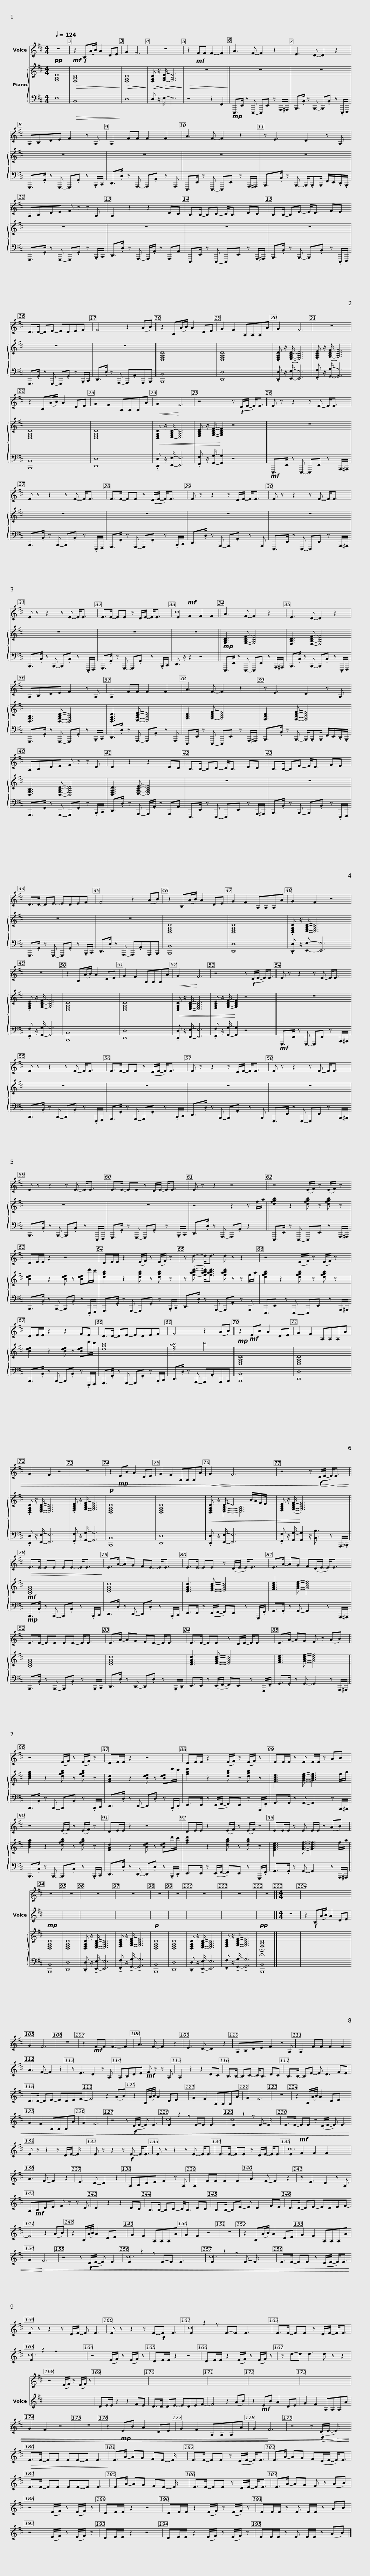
X:1
%%score ( 1 2 ) ( 3 4 ) 5 { ( 6 7 ) | ( 8 9 ) }
L:1/8
Q:1/4=124
M:4/4
I:linebreak $
K:D
V:1 treble
V:2 treble
V:3 treble
V:4 treble
V:5 treble
V:6 treble
V:7 treble
V:8 bass
V:9 bass
V:1
 z8 | z2!f! B,(A/B/) A2 DE | G2 F6 | z8 | z2!mf! FF F2- F2 || %5
 A3 F- F2 z2 |$ E3 D- D2 z2 | A,B,DE F2 z A, | A,2 FF F2 F2 | A3 F- F2 z2 |$ %10
 z E3 D2 z A, | A,B,DE F z z A, | A,2 z2 z2 DC |$ B,>B,- B,C- C<B, DC | B,>B,- B,E- E<D FE | %15
 D>D- DE- EDEF |$ F4 z2 (AB) || z2 B,(A/B/) A2 DE | G2 F2 A,A,A,A | G2 F6 | %20
 z8 |$ z2 B,(A/B/) A2 DE | G2 F2 A,A,A,A |!<(! G2!<)! F6 | z4 z!f! (D/E/- E<)E ||$ %25
 E z z2 z E- E<E | E z z2 z E- E<E | E>E- EE z (D/E/- E<)E |$ E z z2 z D/E/- E<E | E z z2 z E- E<E | %30
 E z z2 z E- E<E |$ E>E- EE z D/E/- E<E | E2!mf! F2 F2 F2 || A3 F- F2 z2 | E3 D- D2 z2 |$ %35
 A,B,DE F2 z A, | A,2 FF F2 F2 | A3 F- F2 z2 |$ z E3 D2 z A, | A,B,DE F z z D | %40
 D2 z2 z2 DC |$ B,>B,- B,C- C<B, DC | B,>B,- B,E- E<D FE | D>D- DE- EDEF |$ F4 z2 (AB) || %45
 z2 B,(A/B/) A2 DE | G2 F2 A,A,A,A | G2 F2 z4 x/ | z8 |$ z2 B,(A/B/) A2 DE | %50
 G2 F2 A,A,A,A |!<(! G2!<)! F6 | z4 z!f! (D/E/- E<)E ||$ E z z2 z E- E<E | E z z2 z E- E<E | %55
 E>E- EE z (D/E/- E<)E |$ E z z2 z D/E/- E<E | E z z2 z E- E<E | E z z2 z E- E<E |$ E>E- EE z D/E/- E<E | %60
 E z z2 z4 || z4 (E/F/) z (E/F/) z |$ DE/E/ z2 z4 | DE/E/ z2 (E/F/) z (E/F/) z | z d- d<d d z z2 |$ %65
 z4 (E/F/) z (E/F/) z x/ | DE/E/ z2 z2 FE | D>D- DE- EDEF |$ F4 z2 (AB) || z2!mf! EB A2 DE | %70
 G2 F2 A,A,A,A | G2 F2 z4 | z8 |$ z2!mp! EB A2 DE | G2 F2 A,A,A,A | %75
!<(! G2!<)! F6 x3/2 | z4 z!f!!>)!!>(! (D/E/- E<)!>)!!>(!E ||$!>(! E>E- EE EE- E<E!>)! | E>A- AG FE- E<E | E>E- EE z (D/E/- E<)E |$ %80
 E>A- AG F(D/E/- E<)E | E>E- EE EE- E<E | E>A- AG FE- E<E |$ E>E- EE z D/E/- E<E | E>A- AG F z (AB) || %85
 z4 (E/F/) z (E/F/) z |$ DE/E/ z2 z4 | DE/E/ z2 (E/F/) z (E/F/) z | EE/E/ z E E/E/ z AB |$ z4 (E/F/) z (E/F/) z | %90
 DE/E/ z2 z4 | DE/E/ z2 (E/F/) z (E/F/) z |$ EE/E/ z E E/E/ z (AB) || z8 | z8 | %95
 z8 | z8 | z8 | z8 | z8 |$ %100
 z8 | z8 |]$[M:4/4] x8 | x8 | x8 | %105
 x8 | x8 | x8 | x8 | x8 |$ %110
 x8 |$ x8 | x8 | x8 | x8 | %115
 x8 |$ x10 |$ x8 | x8 | x8 | %120
 x8 | x8 | x8 | x8 |$ x8 |$ %125
 x8 | x10 | x10 | x8 | x10 |$ %130
 x8 |$ x8 | x8 | x8 | x12 | %135
 x8 |$ x8 |$ x8 | x8 | x8 | %140
 x8 | x8 | x8 |$ x8 | x10 | %145
 x8 | x8 | x8 |$ x8 |$ x8 | %150
 x8 | x8 | x8 | x8 | x10 | %155
 x12 |$ x12 |$ x8 | x10 | x10 | %160
 x12 |$ x8 |$ x12 | x8 | x8 | %165
 x8 | x10 | x8 |$ x8 | x8 | %170
 x8 | x8 | x8 | x8 | x8 |$ %175
 x8 |$ x8 | x8 | x8 | x10 | %180
 x8 |$ x8 |$ x8 | x10 | x8 | %185
 x8 |$ x8 |$ x8 | x8 | x8 | %190
 x8 | x8 |$ x8 |$ x8 | x8 |] %195
V:2
 x8 | x8 | x8 | x8 | x8 || %5
 x8 |$ x8 | x8 | x8 | x8 |$ %10
 x8 | x8 | x8 |$ x8 | x8 | %15
 x8 |$ x8 || x8 | x8 | x8 | %20
 x8 |$ x8 | x8 | x8 | x8 ||$ %25
 x8 | x8 | x8 |$ x8 | x8 | %30
 x8 |$ x8 | c8 || x8 | x8 |$ %35
 x8 | x8 | x8 |$ x8 | x8 | %40
 x8 |$ x8 | x8 | x8 |$ x8 || %45
 x8 | x8 | x17/2 | x8 |$ x8 | %50
 x8 | x8 | x8 ||$ x8 | x8 | %55
 x8 |$ x8 | x8 | x8 |$ x8 | %60
 x8 || x8 |$ x8 | x8 | x8 |$ %65
 x17/2 | x8 | x8 |$ x8 || x8 | %70
 x8 | x8 | x8 |$ x8 | x8 | %75
 x19/2 | x8 ||$ x8 | x8 | x8 |$ %80
 x8 | x8 | x8 |$ x8 | x8 || %85
 x8 |$ x8 | x8 | x8 |$ x8 | %90
 x8 | x8 |$ x8 || x8 | x8 | %95
 x8 | x8 | x8 | x8 | x8 |$ %100
 x8 | x8 |]$[M:4/4] x8 | x8 | x8 | %105
 x8 | x8 | x8 | x8 | x8 |$ %110
 x8 |$ x8 | x8 | x8 | x8 | %115
 x8 |$ x10 |$ x8 | x8 | x8 | %120
 x8 | x8 | x8 | x8 |$ x8 |$ %125
 x8 | x10 | x10 | x8 | x10 |$ %130
 x8 |$ x8 | x8 | x8 | x12 | %135
 x8 |$ x8 |$ x8 | x8 | x8 | %140
 x8 | x8 | x8 |$ x8 | x10 | %145
 x8 | x8 | x8 |$ x8 |$ x8 | %150
 x8 | x8 | x8 | x8 | x10 | %155
 x12 |$ x12 |$ x8 | x10 | x10 | %160
 x12 |$ x8 |$ x12 | x8 | x8 | %165
 x8 | x10 | x8 |$ x8 | x8 | %170
 x8 | x8 | x8 | x8 | x8 |$ %175
 x8 |$ x8 | x8 | x8 | x10 | %180
 x8 |$ x8 |$ x8 | x10 | x8 | %185
 x8 |$ x8 |$ x8 | x8 | x8 | %190
 x8 | x8 |$ x8 |$ x8 | x8 |] %195
V:3
 x8 | x8 | x8 | x8 | x8 || %5
 x8 |$ x8 | x8 | x8 | x8 |$ %10
 x8 | x8 | x8 |$ x8 | x8 | %15
 x8 |$ x8 || x8 | x8 | x8 | %20
 x8 |$ x8 | x8 | x8 | x8 ||$ %25
 x8 | x8 | x8 |$ x8 | x8 | %30
 x8 |$ x8 | x8 || x8 | x8 |$ %35
 x8 | x8 | x8 |$ x8 | x8 | %40
 x8 |$ x8 | x8 | x8 |$ x8 || %45
 x8 | x8 | x17/2 | x8 |$ x8 | %50
 x8 | x8 | x8 ||$ x8 | x8 | %55
 x8 |$ x8 | x8 | x8 |$ x8 | %60
 x8 || x8 |$ x8 | x8 | x8 |$ %65
 x17/2 | x8 | x8 |$ x8 || x8 | %70
 x8 | x8 | x8 |$ x8 | x8 | %75
 x19/2 | x8 ||$ x8 | x8 | x8 |$ %80
 x8 | x8 | x8 |$ x8 | x8 || %85
 x8 |$ x8 | x8 | x8 |$ x8 | %90
 x8 | x8 |$ x8 || x8 | x8 | %95
 x8 | x8 | x8 | x8 | x8 |$ %100
 x8 | x8 |]$[M:4/4] z8 | z2!f! B,(A/B/) A2 DE | G2 F6 | %105
 z8 | z2!mf! FF F2- F2 | A3 F- F2 z2 | E3 D- D2 z2 | A,B,DE F2 z A, |$ %110
 A,2 FF F2 F2 |$ A3 F- F2 z2 | z E3 D2 z A, | A,B,DE!mf! F z z A, | A,2 z2 z2 DC | %115
 B,>B,- B,C- C<B, DC |$ B,>B,- B,E- E D3 FE |$ D>D- DE- EDEF- | F4 z2 (AB) | z2 B,/(A/4B/4) A2 DE x | %120
 G2 F2 A,A,A,A | G2 F6 | z8 | z2 B,/(A/4B/4) A2 DE x |$ G2 F2 A,A,A,A |$ %125
 G2!<)!!<(! F6 | z4 z!f! (D/E/- E) E3 | E2 z2 z E-E E3 | E2 z2 z E- E/ x3/2 | E>E- EE z (D/E/- E) E3 |$ %130
 E z z2 z D/E/- E/ x3/2 |$ E z z2 z!f! E- E<E | E z z2 z E- E<E | E>E- EE z D/E/- E<E | E2!mf! F2 F2 F2 x4 | %135
 A3 F- F2 z2 |$ E3 D- D2 z2 |$ A,B,DE F2 z A, | A,2 FF F2 F2 | A3 F- F2 z2 | %140
 z E3 D2 z A, | A,!mf!B,DE F z z D | D2 z2 z2 DC |$ B,>B,- B,C- C<B, DC | B,>B,- B,E- E D3 FE | %145
 D>D- DE- EDEF- | F4 z2 (AB) | z2 B,/(A/4B/4) A2 DE x |$ G2 F2 A,A,A,A |$ G2 F2 z4 | %150
 z8 | z2 B,(A/B/) A2 DE | G2 F2 A,A,A,A | G2!<)!!<(! F6 | z4 z!f! (D/E/- E) E3 | %155
 E2 z2 z E-E E3 x2 |$ E2 z2 z E- E/ x11/2 |$ E>E- EE z (D/E/- E<)E | E z z2 z D/E/- E E3 | E z z2 z E-!f!E E3 | %160
 E2 z2 z E-E E3 x2 |$ E>E- EE z D/E/- E<E |$ E2 z2 z4 x4 | z4 (E/F/) z (E/F/) z | DE/E/ z2 z4 | %165
 DE/E/ z2 (E/F/) z (E/F/) z | z d-d d3 d z z2 | z4 (E/F/) z (E/F/) z |$ x8 | x8 | %170
 x8 | x8 | x8 | x8 | x8 |$ %175
 x8 |$ x8 | x8 | x8 | x10 | %180
 x8 |$ x8 |$ x8 | x10 | x8 | %185
 x8 |$ x8 |$ x8 | x8 | x8 | %190
 x8 | x8 |$ x8 |$ x8 | x8 |] %195
V:4
 x8 | x8 | x8 | x8 | x8 || %5
 x8 |$ x8 | x8 | x8 | x8 |$ %10
 x8 | x8 | x8 |$ x8 | x8 | %15
 x8 |$ x8 || x8 | x8 | x8 | %20
 x8 |$ x8 | x8 | x8 | x8 ||$ %25
 x8 | x8 | x8 |$ x8 | x8 | %30
 x8 |$ x8 | x8 || x8 | x8 |$ %35
 x8 | x8 | x8 |$ x8 | x8 | %40
 x8 |$ x8 | x8 | x8 |$ x8 || %45
 x8 | x8 | x17/2 | x8 |$ x8 | %50
 x8 | x8 | x8 ||$ x8 | x8 | %55
 x8 |$ x8 | x8 | x8 |$ x8 | %60
 x8 || x8 |$ x8 | x8 | x8 |$ %65
 x17/2 | x8 | x8 |$ x8 || x8 | %70
 x8 | x8 | x8 |$ x8 | x8 | %75
 x19/2 | x8 ||$ x8 | x8 | x8 |$ %80
 x8 | x8 | x8 |$ x8 | x8 || %85
 x8 |$ x8 | x8 | x8 |$ x8 | %90
 x8 | x8 |$ x8 || x8 | x8 | %95
 x8 | x8 | x8 | x8 | x8 |$ %100
 x8 | x8 |]$[M:4/4] x8 | x8 | x8 | %105
 x8 | x8 | x8 | x8 | x8 |$ %110
 x8 |$ x8 | x8 | x8 | x8 | %115
 x8 |$ x10 |$ x8 | x8 | x8 | %120
 x8 | x8 | x8 | x8 |$ x8 |$ %125
 x8 | x10 | c8 x2 | c8 | x10 |$ %130
 x8 |$ x8 | x8 | x8 | c12 | %135
 x8 |$ x8 |$ x8 | x8 | x8 | %140
 x8 | x8 | x8 |$ x8 | x10 | %145
 x8 | x8 | x8 |$ x8 |$ x8 | %150
 x8 | x8 | x8 | x8 | x10 | %155
 c12 |$ c12 |$ x8 | x10 | x10 | %160
 c12 |$ x8 |$ c12 | x8 | x8 | %165
 x8 | x10 | x8 |$ x8 | x8 | %170
 x8 | x8 | x8 | x8 | x8 |$ %175
 x8 |$ x8 | x8 | x8 | x10 | %180
 x8 |$ x8 |$ x8 | x10 | x8 | %185
 x8 |$ x8 |$ x8 | x8 | x8 | %190
 x8 | x8 |$ x8 |$ x8 | x8 |] %195
V:5
 x8 | x8 | x8 | x8 | x8 || %5
 x8 |$ x8 | x8 | x8 | x8 |$ %10
 x8 | x8 | x8 |$ x8 | x8 | %15
 x8 |$ x8 || x8 | x8 | x8 | %20
 x8 |$ x8 | x8 | x8 | x8 ||$ %25
 x8 | x8 | x8 |$ x8 | x8 | %30
 x8 |$ x8 | x8 || x8 | x8 |$ %35
 x8 | x8 | x8 |$ x8 | x8 | %40
 x8 |$ x8 | x8 | x8 |$ x8 || %45
 x8 | x8 | x17/2 | x8 |$ x8 | %50
 x8 | x8 | x8 ||$ x8 | x8 | %55
 x8 |$ x8 | x8 | x8 |$ x8 | %60
 x8 || x8 |$ x8 | x8 | x8 |$ %65
 x17/2 | x8 | x8 |$ x8 || x8 | %70
 x8 | x8 | x8 |$ x8 | x8 | %75
 x19/2 | x8 ||$ x8 | x8 | x8 |$ %80
 x8 | x8 | x8 |$ x8 | x8 || %85
 x8 |$ x8 | x8 | x8 |$ x8 | %90
 x8 | x8 |$ x8 || x8 | x8 | %95
 x8 | x8 | x8 | x8 | x8 |$ %100
 x8 | x8 |]$[M:4/4] x8 | x8 | x8 | %105
 x8 | x8 | x8 | x8 | x8 |$ %110
 x8 |$ x8 | x8 | x8 | x8 | %115
 x8 |$ x10 |$ x8 | x8 | x8 | %120
 x8 | x8 | x8 | x8 |$ x8 |$ %125
 x8 | x10 | x10 | x8 | x10 |$ %130
 x8 |$ x8 | x8 | x8 | x12 | %135
 x8 |$ x8 |$ x8 | x8 | x8 | %140
 x8 | x8 | x8 |$ x8 | x10 | %145
 x8 | x8 | x8 |$ x8 |$ x8 | %150
 x8 | x8 | x8 | x8 | x10 | %155
 x12 |$ x12 |$ x8 | x10 | x10 | %160
 x12 |$ x8 |$ x12 | x8 | x8 | %165
 x8 | x10 | x8 |$ DE/E/ z2 z2 FE | D>D- DE- EDEF- | %170
 F4 z2 (AB) | z2!mf! EB A2 DE | G2 F2 A,A,A,A | G2 F2 z4 | z8 |$ %175
 z2!mp! EB A2 DE |$ G2 F2 A,A,A,A | G2!<)!!<(! F6 | z4 z!f!!>)!!>(! (D/E/-!>)!!>(! E/) x3/2 |!>(! E>E- EE EE-E E3!>)! | %180
 E>A- AG FE- E/ x3/2 |$ E>E- EE z (D/E/- E<)E |$ E>A- AG F(D/E/- E<)E | E>E- EE EE-E E3 | E>A- AG FE- E/ x3/2 | %185
 E>E- EE z D/E/- E<E |$ E>A- AG F z (AB) |$ z4 (E/F/) z (E/F/) z | DE/E/ z2 z4 | DE/E/ z2 (E/F/) z (E/F/) z | %190
 EE/E/ z E E/E/ z AB | z4 (E/F/) z (E/F/) z |$ DE/E/ z2 z4 |$ DE/E/ z2 (E/F/) z (E/F/) z | EE/E/ z E E/E/ z (AB) |] %195
V:6
!pp! E8 |!mf!!>(! [B,D]8!>)! |!>(!!>(! D8!>)!!>)! |!>(!!>(! [F,A,D] z/!>)!!>(!!>)!!>(! [G,-B,E-]/ [G,B,E]6!>)!!>)! |!>(! z8!>)! || %5
 z8 |$ z8 | z8 | z8 | z8 |$ %10
 z8 | z8 | z8 |$ z8 | z8 | %15
 z8 |$ z8 || D8 | D8 | .[D,F,A,D] z/ ([E,-G,-B,-D]/ [E,G,B,D]6) | %20
 .[F,A,CE] z/ ([G,-B,D-F]/ [G,B,DF]6) |$ D8 | D8 |!<(! [D,F,A,D] z/ [E,-G,B,D-]/ [E,G,B,D]6 | [F,A,CE] z/ [G,B,DF]/-!<)! [G,B,DF]2 z4 ||$ %25
 z8 | z8 | z8 |$ z8 | z8 | %30
 z8 |$ z8 | z8 ||!mp! [G,B,D]3 [G,-B,-DF-] [G,B,DF]4 | [F,B,D]3 [F,-B,-DF-] [F,B,DF]4 |$ %35
 [D,G,B,]3 [D,G,B,D]- [D,G,B,D]4 | [D,F,A,D]3 [E,A,CE]- [E,A,CE]4 | [G,B,D]3 [G,-B,DF-] [G,B,DF]4 |$ [F,B,D]3 [F,B,DF]- [F,B,DF]4 | [D,G,B,]3 [D,G,B,D]- [D,G,B,D]4 | %40
 [D,F,A,D]3 [E,A,CE]- [E,A,CE]4 |$ z8 | z8 | z8 |$ z8 || %45
 D8 | D8 | .[D,F,A,D] z/ [E,G,B,D]/- [E,G,B,D]6 x/ | .[F,A,CE] z/ [G,-B,D-F-]/ [G,B,DF]6 |$ D8 | %50
 D8 |!<(! [D,F,A,D] z/ [E,G,B,D]/- [E,G,B,D]6 | [F,A,CE] z/ [G,B,DF]/-!<)! [G,B,DF]2 z4 ||$ z8 | z8 | %55
 z8 |$ z8 | z8 | z8 |$ z8 | %60
 z4 z2 z f/a/ || [dfgb]2 z2 [dfgb] z [dfgb] z |$ [Bde]2 z2 [Bde] z [Bde]d'/c'/ | [dgb]2 z2 [dgb] z [dgb] z | z ([f-ab-d'-] [fabd']<)[fabd'] [fabd'] z z f/a/ |$ %65
 [dfgb]2 z2 [dfgb] z [dfgb] z x/ | [Bde]2 z2 [Bde] z [Bde]d'/c'/ | [gb]8 |$ [dfab]4 c'4 ||!mp! D8 | %70
 D8 | .[D,F,A,D] z/ [E,G,B,D]/- [E,G,B,D]6 | .[F,A,CE] z/ [G,-B,-DF-]/ [G,B,DF]6 |$!p! D8 | D8 | %75
!<(! .[D,F,A,D] z/ D/- D4 B/A/F/E/ x3/2 | [F,A,CE] z/ ([G,-B,-D-F]/!<)! [G,B,DF]6) ||$!mf! [B,DFA]8 | d8 | [DFAd]3 [EGBd]- [EGBd]4 |$ %80
 [FAce]3 [GBdf]- [GBdf]4 | [B,DFA]8 | d8 |$ [DFAd]3 [EGBd]- [EGBd]4 | [FAce]3 [GBdf]- [GBdf]4 || %85
 [Bdfa]2 z2 [dfgb] z [dfgb] z |$ [FAd]2 z2 [Bde] z [Bde]d'/c'/ | [fad']2 z2 [dgb] z [dgb] z | [FAce]3 [GBdf]- [GBdf]3 f/a/ |$ [Bdfa]2 z2 [dfgb] z [dfgb] z | %90
 [FAd]2 z2 [Bde] z [Bde]d'/c'/ | [fad']2 z2 [dgb] z [dgb] z |$ [FAce]3 [GBdf]- [GBdf]3 f/a/ ||!mp! D8 | D8 | %95
 [D,F,A,D] z/ [E,G,B,D]/- [E,G,B,D]6 | [F,A,CE] z/ [G,-B,-DF-]/ [G,B,DF]6 |!p! D8 | D8 | [D,F,A,D] z/ [E,G,B,D]/- [E,G,B,D]6 |$ %100
 [F,A,CE] z/ [G,B,DF]/- [G,B,DF]6 |!pp! [B,D]8 |]$ x8 | x8 | x8 | %105
 x8 | x8 | x8 | x8 | x8 |$ %110
 x8 |$ x8 | x8 | x8 | x8 | %115
 x8 |$ x10 |$ x8 | x8 | x8 | %120
 x8 | x8 | x8 | x8 |$ x8 |$ %125
 x8 | x10 | x10 | x8 | x10 |$ %130
 x8 |$ x8 | x8 | x8 | x12 | %135
 x8 |$ x8 |$ x8 | x8 | x8 | %140
 x8 | x8 | x8 |$ x8 | x10 | %145
 x8 | x8 | x8 |$ x8 |$ x8 | %150
 x8 | x8 | x8 | x8 | x10 | %155
 x12 |$ x12 |$ x8 | x10 | x10 | %160
 x12 |$ x8 |$ x12 | x8 | x8 | %165
 x8 | x10 | x8 |$ x8 | x8 | %170
 x8 | x8 | x8 | x8 | x8 |$ %175
 x8 |$ x8 | x8 | x8 | x10 | %180
 x8 |$ x8 |$ x8 | x10 | x8 | %185
 x8 |$ x8 |$ x8 | x8 | x8 | %190
 x8 | x8 |$ x8 |$ x8 | x8 |] %195
V:7
 [G,B,]8 | F,8 | [F,A,]8 | x8 | x8 || %5
 x8 |$ x8 | x8 | x8 | x8 |$ %10
 x8 | x8 | x8 |$ x8 | x8 | %15
 x8 |$ x8 || [D,F,A,]8 | [D,F,A,]8 | x8 | %20
 x8 |$ [D,F,A,]8 | [D,F,A,]8 | x8 | x8 ||$ %25
 x8 | x8 | x8 |$ x8 | x8 | %30
 x8 |$ x8 | x8 || x8 | x8 |$ %35
 x8 | x8 | x8 |$ x8 | x8 | %40
 x8 |$ x8 | x8 | x8 |$ x8 || %45
 [D,F,A,]8 | [D,F,A,]8 | x17/2 | x8 |$ [D,F,A,]8 | %50
 [D,F,A,]8 | x8 | x8 ||$ x8 | x8 | %55
 x8 |$ x8 | x8 | x8 |$ x8 | %60
 x8 || x8 |$ x8 | x8 | x8 |$ %65
 x17/2 | x8 | d8 |$ x8 || [D,F,A,]8 | %70
 [D,F,A,]8 | x8 | x8 |$ [D,F,A,]8 | [D,F,A,]8 | %75
 x3/2 [E,G,B,]2- [E,G,B,]6 | x8 ||$ x8 | [DFA]8 | x8 |$ %80
 x8 | x8 | [DFA]8 |$ x8 | x8 || %85
 x8 |$ x8 | x8 | x8 |$ x8 | %90
 x8 | x8 |$ x8 || [D,F,A,]8 | [D,F,A,]8 | %95
 x8 | x8 | [D,F,A,]8 | [D,F,A,]8 | x8 |$ %100
 x8 | !fermata!F,8 |]$ x8 | x8 | x8 | %105
 x8 | x8 | x8 | x8 | x8 |$ %110
 x8 |$ x8 | x8 | x8 | x8 | %115
 x8 |$ x10 |$ x8 | x8 | x8 | %120
 x8 | x8 | x8 | x8 |$ x8 |$ %125
 x8 | x10 | x10 | x8 | x10 |$ %130
 x8 |$ x8 | x8 | x8 | x12 | %135
 x8 |$ x8 |$ x8 | x8 | x8 | %140
 x8 | x8 | x8 |$ x8 | x10 | %145
 x8 | x8 | x8 |$ x8 |$ x8 | %150
 x8 | x8 | x8 | x8 | x10 | %155
 x12 |$ x12 |$ x8 | x10 | x10 | %160
 x12 |$ x8 |$ x12 | x8 | x8 | %165
 x8 | x10 | x8 |$ x8 | x8 | %170
 x8 | x8 | x8 | x8 | x8 |$ %175
 x8 |$ x8 | x8 | x8 | x10 | %180
 x8 |$ x8 |$ x8 | x10 | x8 | %185
 x8 |$ x8 |$ x8 | x8 | x8 | %190
 x8 | x8 |$ x8 |$ x8 | x8 |] %195
V:8
 E,8 |!>(! B,,8!>)! | D,8 | D, z/ E,/- E,6 | z4 z2 F,,2 || %5
!mp! E,,,>E,, z E,,,- E,,,E,, z A,,,/^A,,,/ |$ B,,,>.B,, z B,,,- B,,,.B,, z .E,,,/F,,,/ | G,,,>.G,, z G,,,- G,,,.G,, z .B,,,/C,,/ | D,,>.D, z A,,,- A,,,.A,, z A,,, | E,,,>E,, z E,,,- E,,,E,, z A,,,/^A,,,/ |$ %10
 B,,,>.B,, z B,,,- B,,,/.B,,,B,,,/ F,,/E,,/.D,,/.B,,,/ | G,,,>.G,, z G,,,- G,,,.G,, z .B,,,/C,,/ | D,,>.D, z A,,,- A,,,/.A,,/ z A,,,A,, |$ E,,,>E,, z E,,,- E,,,E,, z A,,,/^A,,,/ | B,,,>.B,, z B,,,- B,,,.B,, z .E,,,/F,,,/ | %15
 G,,,>.G,, z G,,,- G,,,.G,, z .B,,,/C,,/ |$ D,,>.D, z A,,,- A,,,.A,,A,,,B,,, || B,,8 | D,8 | .[D,,D,] z/ [E,,E,]/- [E,,E,]6 | %20
 .[F,,F,] z/ [G,,G,]/- [G,,G,]6 |$ B,,8 | D,8 | .!tenuto![D,,D,] z/ [E,,E,]/- [E,,E,]6 | .[F,,F,] z/ [G,,G,]/- [G,,G,]2 z4 ||$ %25
!mf! E,,,>E,, z E,,,- E,,,E,, z A,,,/^A,,,/ | B,,,>.B,, z B,,,- B,,,.B,, z .E,,,/F,,,/ | G,,,>.G,, z G,,,- G,,,.G,, z .B,,,/C,,/ |$ D,,>.D, z A,,,- A,,,.A,, z A,,, | E,,,>E,, z E,,,- E,,,E,, z A,,,/^A,,,/ | %30
 B,,,>.B,, z B,,,- B,,,.B,, z .E,,,/F,,,/ |$ G,,,>.G,, z G,,,- G,,,.G,, z .B,,,/C,,/ | D,,3/2 z/ z2 z4 || E,,,>E,, z E,,,- E,,,E,, z A,,,/^A,,,/ | B,,,>.B,, z B,,,- B,,,.B,, z .E,,,/F,,,/ |$ %35
 G,,,>.G,, z G,,,- G,,,.G,, z .B,,,/C,,/ | D,,>.D, z A,,,- A,,,.A,, z A,,, | E,,,>E,, z E,,,- E,,,E,, z A,,,/^A,,,/ |$ B,,,>.B,, z B,,,- B,,,/.B,,,B,,,/ F,,/E,,/.D,,/.B,,,/ | G,,,>.G,, z G,,,- G,,,.G,, z .B,,,/C,,/ | %40
 D,,>.D, z A,,,- A,,,/.A,,/ z A,,,A,, |$ E,,,>E,, z E,,,- E,,,E,, z A,,,/^A,,,/ | B,,,>.B,, z B,,,- B,,,.B,, z .E,,,/F,,,/ | G,,,>.G,, z G,,,- G,,,.G,, z .B,,,/C,,/ |$ D,,>.D, z A,,,- A,,,.A,,A,,,B,,, || %45
 B,,8 | D,8 | .[D,,D,] z/ [E,,E,]- [E,,E,]6 | .[F,,F,] z/ [G,,G,]/- [G,,G,]6 |$ B,,8 | %50
 D,8 | .[D,,D,] z/ [E,,E,]/- [E,,E,]6 | .[F,,F,] z/ [G,,G,]/- [G,,G,]2 z4 ||$!mf! E,,,>E,, z E,,,- E,,,E,, z A,,,/^A,,,/ | B,,,>.B,, z B,,,- B,,,.B,, z .E,,,/F,,,/ | %55
 G,,,>.G,, z G,,,- G,,,.G,, z .B,,,/C,,/ |$ D,,>.D, z A,,,- A,,,.A,, z A,,, | E,,,>E,, z E,,,- E,,,E,, z A,,,/^A,,,/ | B,,,>.B,, z B,,,- B,,,.B,, z .E,,,/F,,,/ |$ G,,,>.G,, z G,,,- G,,,.G,, z .B,,,/C,,/ | %60
 D,,>.D, z A,,,- A,,,.A,, z2 || E,,,>E,, z E,,,- E,,,E,, z A,,,/^A,,,/ |$ B,,,>.B,, z B,,,- B,,,.B,, z .E,,,/F,,,/ | G,,,>.G,, z G,,,- G,,,.G,, z .B,,,/C,,/ | D,,>.D, z A,,,- A,,,.A,, z A,,, |$ %65
 E,,,3/2E,, z E,,,- E,,,E,, z A,,,/^A,,,/ | B,,,>.B,, z B,,,- B,,,.B,, z .E,,,/F,,,/ | G,,,>.G,, z G,,,- G,,,.G,, z .B,,,/C,,/ |$ D,,>.D, z A,,,- A,,,.A,,A,,,B,,, || B,,8 | %70
 D,8 | .[D,,D,] z/ [E,,E,]/- [E,,E,]6 | .[F,,F,] z/ [G,,G,]/- [G,,G,]6 |$ B,,8 | D,8 | %75
 .[D,,D,] z/ [E,,E,]/- [E,,E,]6 x3/2 | .[F,,F,] z/ [G,,G,-]/ [G,,G,]2 z/ [B,,B,]3/2 z A,,,/._B,,,/ ||$!mp! B,,,>.B,, z B,,,- B,,,.B,, z .B,,,/C,,/ | D,,>.D, z D,,- D,,.D, z .B,,,/C,,/ | E,,>E,, z (E,,/F,,/- F,,)E,, z G,,,/.F,,/ |$ %80
 G,,>.G,, z G,,- G,,2 z A,,,/^A,,,/ | B,,,>.B,, z B,,,- B,,,.B,, z .B,,,/C,,/ | D,,>.D, z D,,- D,,.D, z .B,,,/.D,,/ |$ E,,>E,, z (E,,/F,,/- F,,)E,, z G,,,/.F,,/ | G,,>.G,, z G,,- G,,2 z A,,,/^A,,,/ || %85
 B,,,>.B,, z B,,,- B,,,.B,, z .B,,,/C,,/ |$ D,,>.D, z D,,- D,,.D, z .B,,,/.D,,/ | E,,>E,, z (E,,/F,,/- F,,)E,, z G,,,/.F,,/ | G,,>.G,, z G,,- G,,2 z A,,,/^A,,,/ |$ B,,,>.B,, z B,,,- B,,,.B,, z .B,,,/C,,/ | %90
 D,,>.D, z D,,- D,,.D, z .B,,,/.D,,/ | E,,>E,, z (E,,/F,,/- F,,)E,, z G,,,/.F,,/ |$ G,,>.G,, z G,,- G,,2 z A,,,/^A,,,/ || B,,8 | D,8 | %95
 .[D,,D,] z/ !tenuto![E,,E,]/- [E,,E,]6 | .!tenuto![F,,F,] z/ !tenuto![G,,G,]/- !tenuto![G,,G,]6 | B,,8 | D,8 | .[D,,D,] z/ !tenuto![E,,E,]/- [E,,E,]6 |$ %100
 .[F,,F,] z/ !tenuto![G,,G,]/- !tenuto![G,,G,]6 | !fermata!B,,8 |]$ x8 | x8 | x8 | %105
 x8 | x8 | x8 | x8 | x8 |$ %110
 x8 |$ x8 | x8 | x8 | x8 | %115
 x8 |$ x10 |$ x8 | x8 | x8 | %120
 x8 | x8 | x8 | x8 |$ x8 |$ %125
 x8 | x10 | x10 | x8 | x10 |$ %130
 x8 |$ x8 | x8 | x8 | x12 | %135
 x8 |$ x8 |$ x8 | x8 | x8 | %140
 x8 | x8 | x8 |$ x8 | x10 | %145
 x8 | x8 | x8 |$ x8 |$ x8 | %150
 x8 | x8 | x8 | x8 | x10 | %155
 x12 |$ x12 |$ x8 | x10 | x10 | %160
 x12 |$ x8 |$ x12 | x8 | x8 | %165
 x8 | x10 | x8 |$ x8 | x8 | %170
 x8 | x8 | x8 | x8 | x8 |$ %175
 x8 |$ x8 | x8 | x8 | x10 | %180
 x8 |$ x8 |$ x8 | x10 | x8 | %185
 x8 |$ x8 |$ x8 | x8 | x8 | %190
 x8 | x8 |$ x8 |$ x8 | x8 |] %195
V:9
 x8 | x8 | x8 | x8 | x8 || %5
 x8 |$ x8 | x8 | x8 | x8 |$ %10
 x8 | x8 | x8 |$ x8 | x8 | %15
 x8 |$ x8 || B,,,8 | D,,8 | x8 | %20
 x8 |$ B,,,8 | D,,8 | x8 | x8 ||$ %25
 x8 | x8 | x8 |$ x8 | x8 | %30
 x8 |$ x8 | x8 || x8 | x8 |$ %35
 x8 | x8 | x8 |$ x8 | x8 | %40
 x8 |$ x8 | x8 | x8 |$ x8 || %45
 B,,,8 | D,,8 | x17/2 | x8 |$ B,,,8 | %50
 D,,8 | x8 | x8 ||$ x8 | x8 | %55
 x8 |$ x8 | x8 | x8 |$ x8 | %60
 x8 || x8 |$ x8 | x8 | x8 |$ %65
 x17/2 | x8 | x8 |$ x8 || B,,,8 | %70
 D,,8 | x8 | x8 |$ B,,,8 | D,,8 | %75
 x19/2 | x8 ||$ x8 | x8 | x8 |$ %80
 x8 | x8 | x8 |$ x8 | x8 || %85
 x8 |$ x8 | x8 | x8 |$ x8 | %90
 x8 | x8 |$ x8 || B,,,8 | D,,8 | %95
 x8 | x8 | B,,,8 | D,,8 | x8 |$ %100
 x8 | B,,,8 |]$ x8 | x8 | x8 | %105
 x8 | x8 | x8 | x8 | x8 |$ %110
 x8 |$ x8 | x8 | x8 | x8 | %115
 x8 |$ x10 |$ x8 | x8 | x8 | %120
 x8 | x8 | x8 | x8 |$ x8 |$ %125
 x8 | x10 | x10 | x8 | x10 |$ %130
 x8 |$ x8 | x8 | x8 | x12 | %135
 x8 |$ x8 |$ x8 | x8 | x8 | %140
 x8 | x8 | x8 |$ x8 | x10 | %145
 x8 | x8 | x8 |$ x8 |$ x8 | %150
 x8 | x8 | x8 | x8 | x10 | %155
 x12 |$ x12 |$ x8 | x10 | x10 | %160
 x12 |$ x8 |$ x12 | x8 | x8 | %165
 x8 | x10 | x8 |$ x8 | x8 | %170
 x8 | x8 | x8 | x8 | x8 |$ %175
 x8 |$ x8 | x8 | x8 | x10 | %180
 x8 |$ x8 |$ x8 | x10 | x8 | %185
 x8 |$ x8 |$ x8 | x8 | x8 | %190
 x8 | x8 |$ x8 |$ x8 | x8 |] %195
